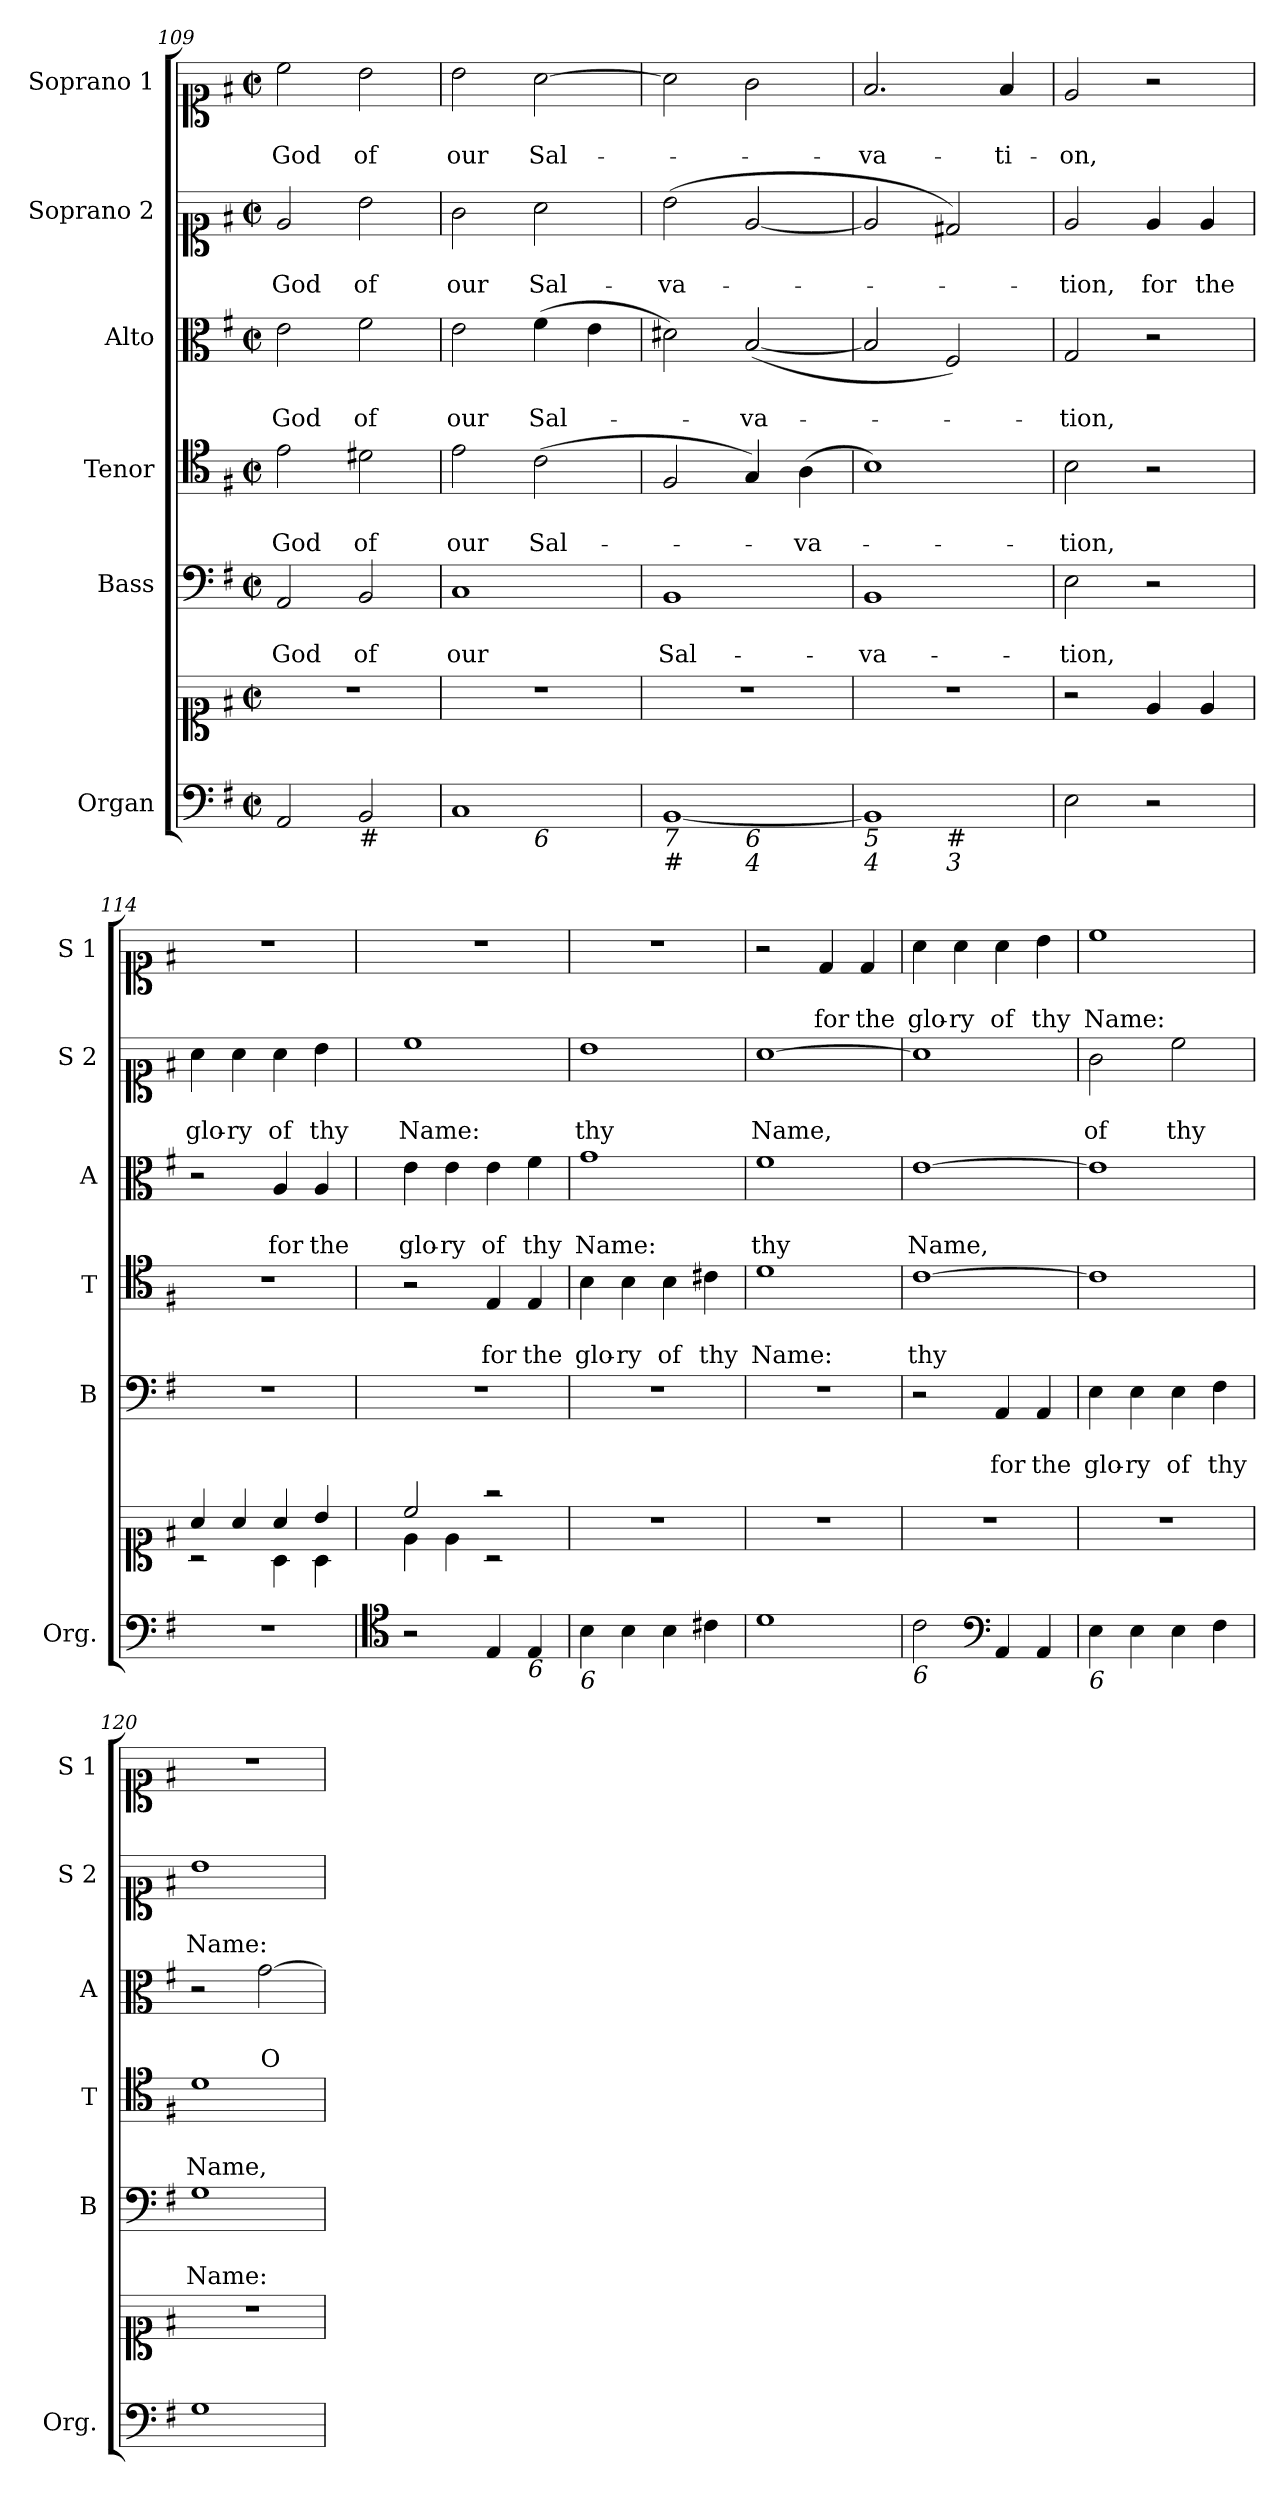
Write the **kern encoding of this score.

**kern	**kern	**kern	**text	**text	**kern	**text	**text	**kern	**text	**text	**kern	**text	**text	**kern	**text	**text
*part6	*part6	*part5	*part5	*part5	*part4	*part4	*part4	*part3	*part3	*part3	*part2	*part2	*part2	*part1	*part1	*part1
*staff7	*staff6	*staff5	*staff5	*staff5	*staff4	*staff4	*staff4	*staff3	*staff3	*staff3	*staff2	*staff2	*staff2	*staff1	*staff1	*staff1
*I"Organ	*	*I"Bass	*	*	*I"Tenor	*	*	*I"Alto	*	*	*I"Soprano 2	*	*	*I"Soprano 1	*	*
*I'Org.	*	*I'B	*	*	*I'T	*	*	*I'A	*	*	*I'S 2	*	*	*I'S 1	*	*
*clefF4	*clefC1	*clefF4	*	*	*clefC4	*	*	*clefC3	*	*	*clefC1	*	*	*clefC1	*	*
*k[f#]	*k[f#]	*k[f#]	*	*	*k[f#]	*	*	*k[f#]	*	*	*k[f#]	*	*	*k[f#]	*	*
*e:	*e:	*e:	*	*	*e:	*	*	*e:	*	*	*e:	*	*	*e:	*	*
*M2/2	*M2/2	*M2/2	*	*	*M2/2	*	*	*M2/2	*	*	*M2/2	*	*	*M2/2	*	*
*met(c|)	*met(c|)	*met(c|)	*	*	*met(c|)	*	*	*met(c|)	*	*	*met(c|)	*	*	*met(c|)	*	*
=109	=109	=109	=109	=109	=109	=109	=109	=109	=109	=109	=109	=109	=109	=109	=109	=109
!	!	!	!	!LO:LY:b	!	!	!LO:LY:b	!	!	!LO:LY:b	!	!	!LO:LY:b	!	!	!LO:LY:b
2AA/	1r	2AA/	.	God	2e\	.	God	2e\	.	God	2e/	.	God	2cc\	.	God
!LO:TX:b:t=#	!	!	!	!	!	!	!	!	!	!	!	!	!	!	!	!
!	!	!	!	!LO:LY:b	!	!	!LO:LY:b	!	!	!LO:LY:b	!	!	!LO:LY:b	!	!	!LO:LY:b
2BB/	.	2BB/	.	of	2d#X\	.	of	2f#\	.	of	2b\	.	of	2b\	.	of
=110	=110	=110	=110	=110	=110	=110	=110	=110	=110	=110	=110	=110	=110	=110	=110	=110
!LO:TX:b:i:t=7	!	!	!	!	!	!	!	!	!	!	!	!	!	!	!	!
!	!	!	!	!LO:LY:b	!	!	!LO:LY:b	!	!	!LO:LY:b	!	!	!LO:LY:b	!	!	!LO:LY:b
*^	*	*	*	*	*	*	*	*	*	*	*	*	*	*	*	*
1C	2ryy	1r	1C	.	our	2e\	.	our	2e\	.	our	2g\	.	our	2b\	.	our
!	!LO:TX:b:i:t=6	!	!	!	!	!	!	!	!	!	!	!	!	!	!	!	!
!	!	!	!	!	!	!	!	!LO:LY:b	!	!	!LO:LY:b	!	!	!LO:LY:b	!	!	!LO:LY:b
.	2ryy	.	.	.	.	(>2c\	.	Sal-	(>4f#\	.	Sal-	2a\	.	Sal-	[2a\	.	Sal-
.	.	.	.	.	.	.	.	.	4e\	.	.	.	.	.	.	.	.
=111	=111	=111	=111	=111	=111	=111	=111	=111	=111	=111	=111	=111	=111	=111	=111	=111	=111
!LO:TX:b:i:t=7	!	!	!	!	!	!	!	!	!	!	!	!	!	!	!	!	!
!LO:TX:b:t=#	!	!	!	!	!	!	!	!	!	!	!	!	!	!	!	!	!
!	!	!	!	!	!LO:LY:b	!	!	!	!	!	!	!	!	!LO:LY:b	!	!	!
[1BB	2ryy	1r	1BB	.	Sal-	2F#/	.	.	2d#X\)	.	.	(>2b\	.	-va-	2a\]	.	.
!	!LO:TX:b:i:t=6	!	!	!	!	!	!	!	!	!	!	!	!	!	!	!	!
!	!LO:TX:b:i:t=4	!	!	!	!	!	!	!	!	!	!	!	!	!	!	!	!
!	!	!	!	!	!	!	!	!	!	!	!LO:LY:b	!	!	!	!	!	!
.	2ryy	.	.	.	.	4G/)	.	.	(<[2B/	.	-va-	[2e/	.	.	2g\	.	.
!	!	!	!	!	!	!	!	!LO:LY:b	!	!	!	!	!	!	!	!	!
.	.	.	.	.	.	(>4A\	.	-va-	.	.	.	.	.	.	.	.	.
=112	=112	=112	=112	=112	=112	=112	=112	=112	=112	=112	=112	=112	=112	=112	=112	=112	=112
!LO:TX:b:i:t=5	!	!	!	!	!	!	!	!	!	!	!	!	!	!	!	!	!
!LO:TX:b:i:t=4	!	!	!	!	!	!	!	!	!	!	!	!	!	!	!	!	!
!	!	!	!	!	!LO:LY:b	!	!	!	!	!	!	!	!	!	!	!	!LO:LY:b
1BB]	2ryy	1r	1BB	.	-va-	1B)	.	.	2B/]	.	.	2e/]	.	.	2.f#/	.	-va-
!	!LO:TX:b:t=#	!	!	!	!	!	!	!	!	!	!	!	!	!	!	!	!
!	!LO:TX:b:i:t=3	!	!	!	!	!	!	!	!	!	!	!	!	!	!	!	!
.	2ryy	.	.	.	.	.	.	.	2F#/)	.	.	2d#X/)	.	.	.	.	.
!	!	!	!	!	!	!	!	!	!	!	!	!	!	!	!	!	!LO:LY:b
.	.	.	.	.	.	.	.	.	.	.	.	.	.	.	4f#/	.	-ti-
=113	=113	=113	=113	=113	=113	=113	=113	=113	=113	=113	=113	=113	=113	=113	=113	=113	=113
!	!	!	!	!	!LO:LY:b	!	!	!LO:LY:b	!	!	!LO:LY:b	!	!	!LO:LY:b	!	!	!LO:LY:b
*v	*v	*	*	*	*	*	*	*	*	*	*	*	*	*	*	*	*
2E\	2r	2E\	.	-tion,	2B\	.	-tion,	2G/	.	-tion,	2e/	.	-tion,	2e/	.	-on,
!	!	!	!	!	!	!	!	!	!	!	!	!	!LO:LY:b	!	!	!
2r	4e/	2r	.	.	2r	.	.	2r	.	.	4e/	.	for	2r	.	.
!	!	!	!	!	!	!	!	!	!	!	!	!	!LO:LY:b	!	!	!
.	4e/	.	.	.	.	.	.	.	.	.	4e/	.	the	.	.	.
=114	=114	=114	=114	=114	=114	=114	=114	=114	=114	=114	=114	=114	=114	=114	=114	=114
*	*^	*	*	*	*	*	*	*	*	*	*	*	*	*	*	*
!	!	!	!	!	!	!	!	!	!	!	!	!	!	!LO:LY:b	!	!	!
1r	4a/	2rA	1r	.	.	1r	.	.	2r	.	.	4a\	.	glo-	1r	.	.
!	!	!	!	!	!	!	!	!	!	!	!	!	!	!LO:LY:b	!	!	!
.	4a/	.	.	.	.	.	.	.	.	.	.	4a\	.	-ry	.	.	.
!	!	!	!	!	!	!	!	!	!	!	!LO:LY:b	!	!	!LO:LY:b	!	!	!
.	4a/	4A\	.	.	.	.	.	.	4A/	.	for	4a\	.	of	.	.	.
!	!	!	!	!	!	!	!	!	!	!	!LO:LY:b	!	!	!LO:LY:b	!	!	!
.	4b/	4A\	.	.	.	.	.	.	4A/	.	the	4b\	.	thy	.	.	.
!!LO:LB:g=z
=115	=115	=115	=115	=115	=115	=115	=115	=115	=115	=115	=115	=115	=115	=115	=115	=115	=115
*clefC4	*	*	*	*	*	*	*	*	*	*	*	*	*	*	*	*	*
!	!	!	!	!	!	!	!	!	!	!	!LO:LY:b	!	!	!LO:LY:b	!	!	!
2r	2cc/	4e\	1r	.	.	2r	.	.	4e\	.	glo-	1cc	.	Name:	1r	.	.
!	!	!	!	!	!	!	!	!	!	!	!LO:LY:b	!	!	!	!	!	!
.	.	4e\	.	.	.	.	.	.	4e\	.	-ry	.	.	.	.	.	.
!	!	!	!	!	!	!	!	!LO:LY:b	!	!	!LO:LY:b	!	!	!	!	!	!
4E/	2rff	2rA	.	.	.	4E/	.	for	4e\	.	of	.	.	.	.	.	.
!LO:TX:b:i:t=6	!	!	!	!	!	!	!	!	!	!	!	!	!	!	!	!	!
!	!	!	!	!	!	!	!	!LO:LY:b	!	!	!LO:LY:b	!	!	!	!	!	!
4E/	.	.	.	.	.	4E/	.	the	4f#\	.	thy	.	.	.	.	.	.
*	*v	*v	*	*	*	*	*	*	*	*	*	*	*	*	*	*	*
=116	=116	=116	=116	=116	=116	=116	=116	=116	=116	=116	=116	=116	=116	=116	=116	=116
!LO:TX:b:i:t=6	!	!	!	!	!	!	!	!	!	!	!	!	!	!	!	!
!	!	!	!	!	!	!	!LO:LY:b	!	!	!LO:LY:b	!	!	!LO:LY:b	!	!	!
4B\	1r	1r	.	.	4B\	.	glo-	1g	.	Name:	1b	.	thy	1r	.	.
!	!	!	!	!	!	!	!LO:LY:b	!	!	!	!	!	!	!	!	!
4B\	.	.	.	.	4B\	.	-ry	.	.	.	.	.	.	.	.	.
!	!	!	!	!	!	!	!LO:LY:b	!	!	!	!	!	!	!	!	!
4B\	.	.	.	.	4B\	.	of	.	.	.	.	.	.	.	.	.
!	!	!	!	!	!	!	!LO:LY:b	!	!	!	!	!	!	!	!	!
4c#X\	.	.	.	.	4c#X\	.	thy	.	.	.	.	.	.	.	.	.
=117	=117	=117	=117	=117	=117	=117	=117	=117	=117	=117	=117	=117	=117	=117	=117	=117
!	!	!	!	!	!	!	!LO:LY:b	!	!	!LO:LY:b	!	!	!LO:LY:b	!	!	!
1d	1r	1r	.	.	1d	.	Name:	1f#	.	thy	[1a	.	Name,	2r	.	.
!	!	!	!	!	!	!	!	!	!	!	!	!	!	!	!	!LO:LY:b
.	.	.	.	.	.	.	.	.	.	.	.	.	.	4d/	.	for
!	!	!	!	!	!	!	!	!	!	!	!	!	!	!	!	!LO:LY:b
.	.	.	.	.	.	.	.	.	.	.	.	.	.	4d/	.	the
=118	=118	=118	=118	=118	=118	=118	=118	=118	=118	=118	=118	=118	=118	=118	=118	=118
!LO:TX:b:i:t=6	!	!	!	!	!	!	!	!	!	!	!	!	!	!	!	!
!	!	!	!	!	!	!	!LO:LY:b	!	!	!LO:LY:b	!	!	!	!	!	!LO:LY:b
2c\	1r	2r	.	.	[1c	.	thy	[1e	.	Name,	1a]	.	.	4a\	.	glo-
!	!	!	!	!	!	!	!	!	!	!	!	!	!	!	!	!LO:LY:b
.	.	.	.	.	.	.	.	.	.	.	.	.	.	4a\	.	-ry
*clefF4	*	*	*	*	*	*	*	*	*	*	*	*	*	*	*	*
!	!	!	!	!LO:LY:b	!	!	!	!	!	!	!	!	!	!	!	!LO:LY:b
4AA/	.	4AA/	.	for	.	.	.	.	.	.	.	.	.	4a\	.	of
!	!	!	!	!LO:LY:b	!	!	!	!	!	!	!	!	!	!	!	!LO:LY:b
4AA/	.	4AA/	.	the	.	.	.	.	.	.	.	.	.	4b\	.	thy
=119	=119	=119	=119	=119	=119	=119	=119	=119	=119	=119	=119	=119	=119	=119	=119	=119
!LO:TX:b:i:t=6	!	!	!	!	!	!	!	!	!	!	!	!	!	!	!	!
!	!	!	!	!LO:LY:b	!	!	!	!	!	!	!	!	!LO:LY:b	!	!	!LO:LY:b
4E\	1r	4E\	.	glo-	1c]	.	.	1e]	.	.	2g\	.	of	1cc	.	Name:
!	!	!	!	!LO:LY:b	!	!	!	!	!	!	!	!	!	!	!	!
4E\	.	4E\	.	-ry	.	.	.	.	.	.	.	.	.	.	.	.
!	!	!	!	!LO:LY:b	!	!	!	!	!	!	!	!	!LO:LY:b	!	!	!
4E\	.	4E\	.	of	.	.	.	.	.	.	2cc\	.	thy	.	.	.
!	!	!	!	!LO:LY:b	!	!	!	!	!	!	!	!	!	!	!	!
4F#\	.	4F#\	.	thy	.	.	.	.	.	.	.	.	.	.	.	.
=120	=120	=120	=120	=120	=120	=120	=120	=120	=120	=120	=120	=120	=120	=120	=120	=120
!	!	!	!	!LO:LY:b	!	!	!LO:LY:b	!	!	!	!	!	!LO:LY:b	!	!	!
1G	1r	1G	.	Name:	1d	.	Name,	2r	.	.	1b	.	Name:	1r	.	.
!	!	!	!	!	!	!	!	!	!	!LO:LY:b	!	!	!	!	!	!
.	.	.	.	.	.	.	.	[2g\	.	O	.	.	.	.	.	.
=	=	=	=	=	=	=	=	=	=	=	=	=	=	=	=	=
*-	*-	*-	*-	*-	*-	*-	*-	*-	*-	*-	*-	*-	*-	*-	*-	*-
